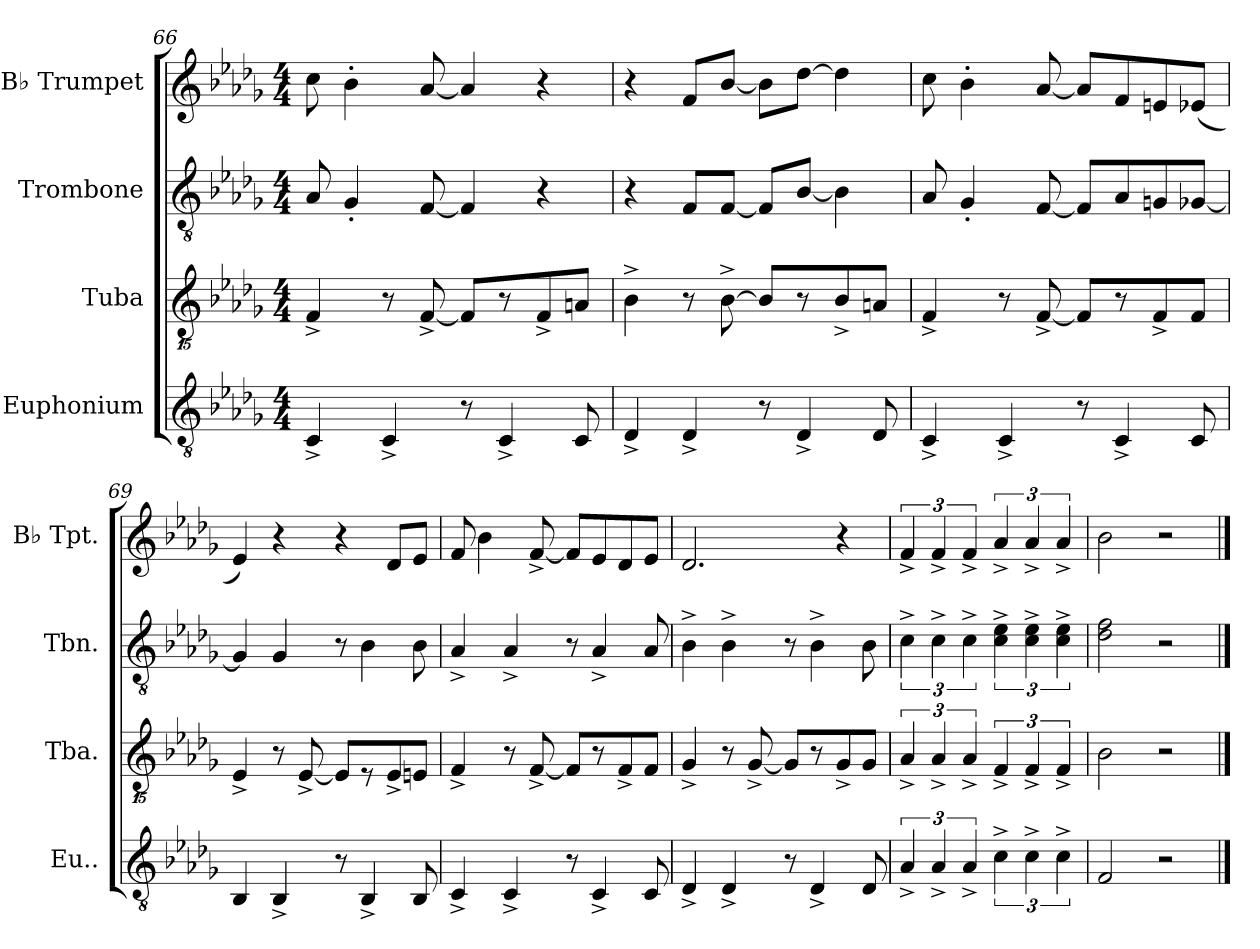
**kern	**kern	**kern	**kern
*part4	*part3	*part2	*part1
*staff4	*staff3	*staff2	*staff1
*I"Euphonium	*I"Tuba	*I"Trombone	*I"B♭ Trumpet
*I'Eu..	*I'Tba.	*I'Tbn.	*I'B♭ Tpt.
*clefGv2	*clefGvv2	*clefGv2	*clefG2
*k[b-e-a-d-g-]	*k[b-e-a-d-g-]	*k[b-e-a-d-g-]	*k[b-e-a-d-g-]
*M4/4	*M4/4	*M4/4	*M4/4
=66	=66	=66	=66
4C^	4FF^	8A-	8cc
.	.	4G-'	4b-'
4C^	8r	.	.
.	[8FF^	[8F	[8a-
8r	8FFL]	4F]	4a-]
4C^	8r	.	.
.	8FF^	4r	4r
8C	8AAnJ	.	.
=67	=67	=67	=67
4D-^	4BB-^	4r	4r
4D-^	8r	8FL	8fL
.	[8BB-^	[8FJ	[8b-J
8r	8BB-L]	8FL]	8b-L]
4D-^	8r	[8B-J	[8dd-J
.	8BB-^	4B-]	4dd-]
8D-	8AAnJ	.	.
=68	=68	=68	=68
4C^	4FF^	8A-	8cc
.	.	4G-'	4b-'
4C^	8r	.	.
.	[8FF^	[8F	[8a-
8r	8FFL]	8FL]	8a-L]
4C^	8r	8A-	8f
.	8FF^	8Gn	8en
8C	8FFJ	[8G-XJ	(<8e-XJ
=69	=69	=69	=69
4BB-	4EE-^	4G-]	4e-)
4BB-^	8r	4G-	4r
.	[8EE-^	.	.
8r	8EE-L]	8r	4r
4BB-^	8r	4B-	.
.	8EE-^	.	8d-L
8BB-	8EEnJ	8B-	8e-J
=70	=70	=70	=70
4C^	4FF^	4A-^	8f
.	.	.	4b-
4C^	8r	4A-^	.
.	[8FF^	.	[8f^
8r	8FFL]	8r	8fL]
4C^	8r	4A-^	8e-
.	8FF^	.	8d-
8C	8FFJ	8A-	8e-J
=71	=71	=71	=71
4D-^	4GG-^	4B-^	2.d-
4D-^	8r	4B-^	.
.	[8GG-^	.	.
8r	8GG-L]	8r	.
4D-^	8r	4B-^	.
.	8GG-^	.	4r
8D-	8GG-J	8B-	.
=72	=72	=72	=72
6A-^	6AA-^	6c^	6f^
6A-^	6AA-^	6c^	6f^
6A-^	6AA-^	6c^	6f^
6c^	6FF^	6c^ 6e-^	6a-^
6c^	6FF^	6c^ 6e-^	6a-^
6c^	6FF^	6c^ 6e-^	6a-^
=73	=73	=73	=73
2F	2BB-	2d- 2f	2b-
2r	2r	2r	2r
==	==	==	==
*-	*-	*-	*-
